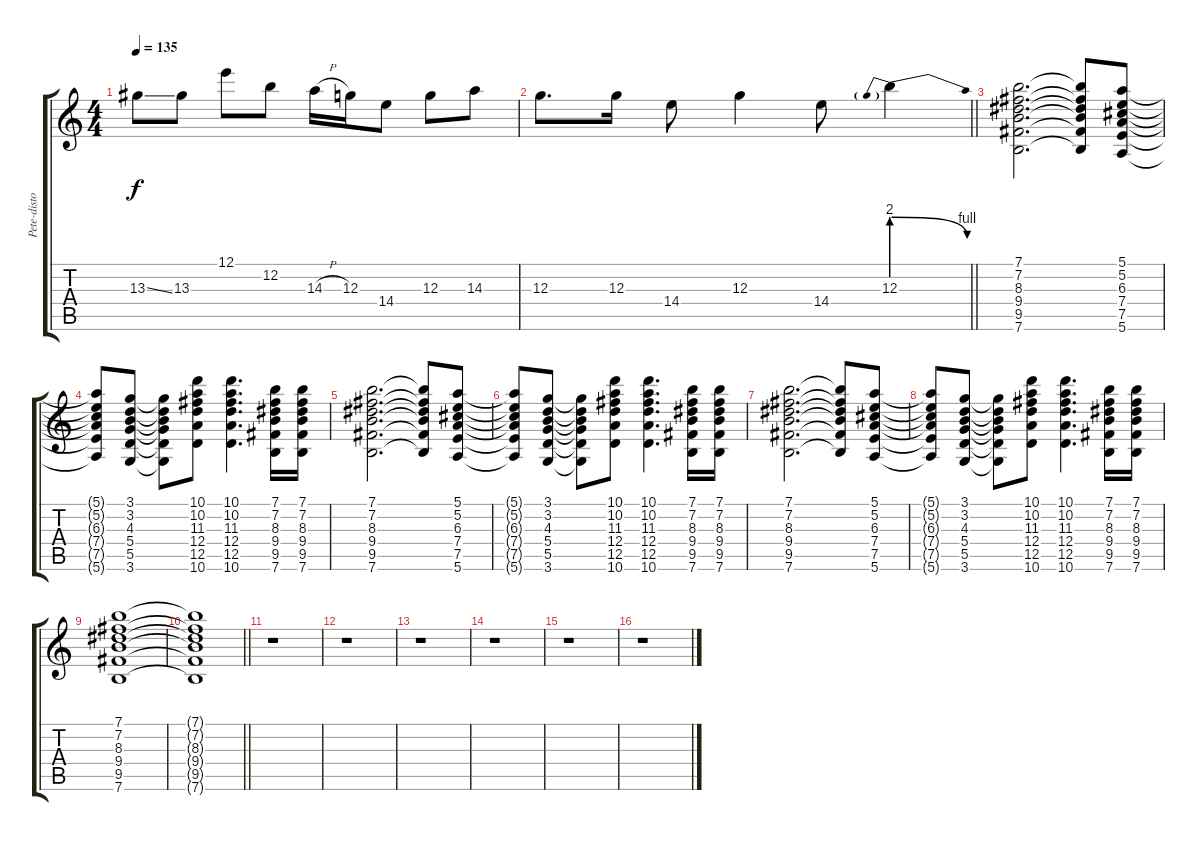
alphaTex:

\track ("Pete-distorsion" "Pete-disto") {instrument distortionguitar}
\staff {score tabs}
\tuning (E4 B3 G3 D3 A2 E2) {hide}
\ts (4 4)
\tempo 135
\clef g2
\ks c
13.3{ss}.8{dy f} 13.3.8 12.1.8 12.2.8 14.3{h}.16 12.3.16 14.4.8 12.3.8 14.3.8 |
\barLineRight lightlight
12.3.8{d} 12.3.16 14.4.8 12.3.4 14.4.8 12.3{be (prebendrelease 0 8 60 4)}.4 |
(7.1 7.2 8.3 9.4 9.5 7.6).2{d} (7.1{t} 7.2{t} 8.3{t} 9.4{t} 9.5{t} 7.6{t}).8 (5.1 5.2 6.3 7.4 7.5 5.6).8 |
(5.1{t} 5.2{t} 6.3{t} 7.4{t} 7.5{t} 5.6{t}).8 (3.1 3.2 4.3 5.4 5.5 3.6).8 (3.1{t} 3.2{t} 4.3{t} 5.4{t} 5.5{t} 3.6{t}).8 (10.1 10.2 11.3 12.4 12.5 10.6).8 (10.1 10.2 11.3 12.4 12.5 10.6).4{d} (7.1 7.2 8.3 9.4 9.5 7.6).16 (7.1 7.2 8.3 9.4 9.5 7.6).16 |
(7.1 7.2 8.3 9.4 9.5 7.6).2{d} (7.1{t} 7.2{t} 8.3{t} 9.4{t} 9.5{t} 7.6{t}).8 (5.1 5.2 6.3 7.4 7.5 5.6).8 |
(5.1{t} 5.2{t} 6.3{t} 7.4{t} 7.5{t} 5.6{t}).8 (3.1 3.2 4.3 5.4 5.5 3.6).8 (3.1{t} 3.2{t} 4.3{t} 5.4{t} 5.5{t} 3.6{t}).8 (10.1 10.2 11.3 12.4 12.5 10.6).8 (10.1 10.2 11.3 12.4 12.5 10.6).4{d} (7.1 7.2 8.3 9.4 9.5 7.6).16 (7.1 7.2 8.3 9.4 9.5 7.6).16 |
(7.1 7.2 8.3 9.4 9.5 7.6).2{d} (7.1{t} 7.2{t} 8.3{t} 9.4{t} 9.5{t} 7.6{t}).8 (5.1 5.2 6.3 7.4 7.5 5.6).8 |
(5.1{t} 5.2{t} 6.3{t} 7.4{t} 7.5{t} 5.6{t}).8 (3.1 3.2 4.3 5.4 5.5 3.6).8 (3.1{t} 3.2{t} 4.3{t} 5.4{t} 5.5{t} 3.6{t}).8 (10.1 10.2 11.3 12.4 12.5 10.6).8 (10.1 10.2 11.3 12.4 12.5 10.6).4{d} (7.1 7.2 8.3 9.4 9.5 7.6).16 (7.1 7.2 8.3 9.4 9.5 7.6).16 |
(7.1 7.2 8.3 9.4 9.5 7.6).1 |
\barLineRight lightlight
(7.1{t} 7.2{t} 8.3{t} 9.4{t} 9.5{t} 7.6{t}).1 |
r.1 |
r.1 |
r.1 |
r.1 |
r.1 |
r.1
